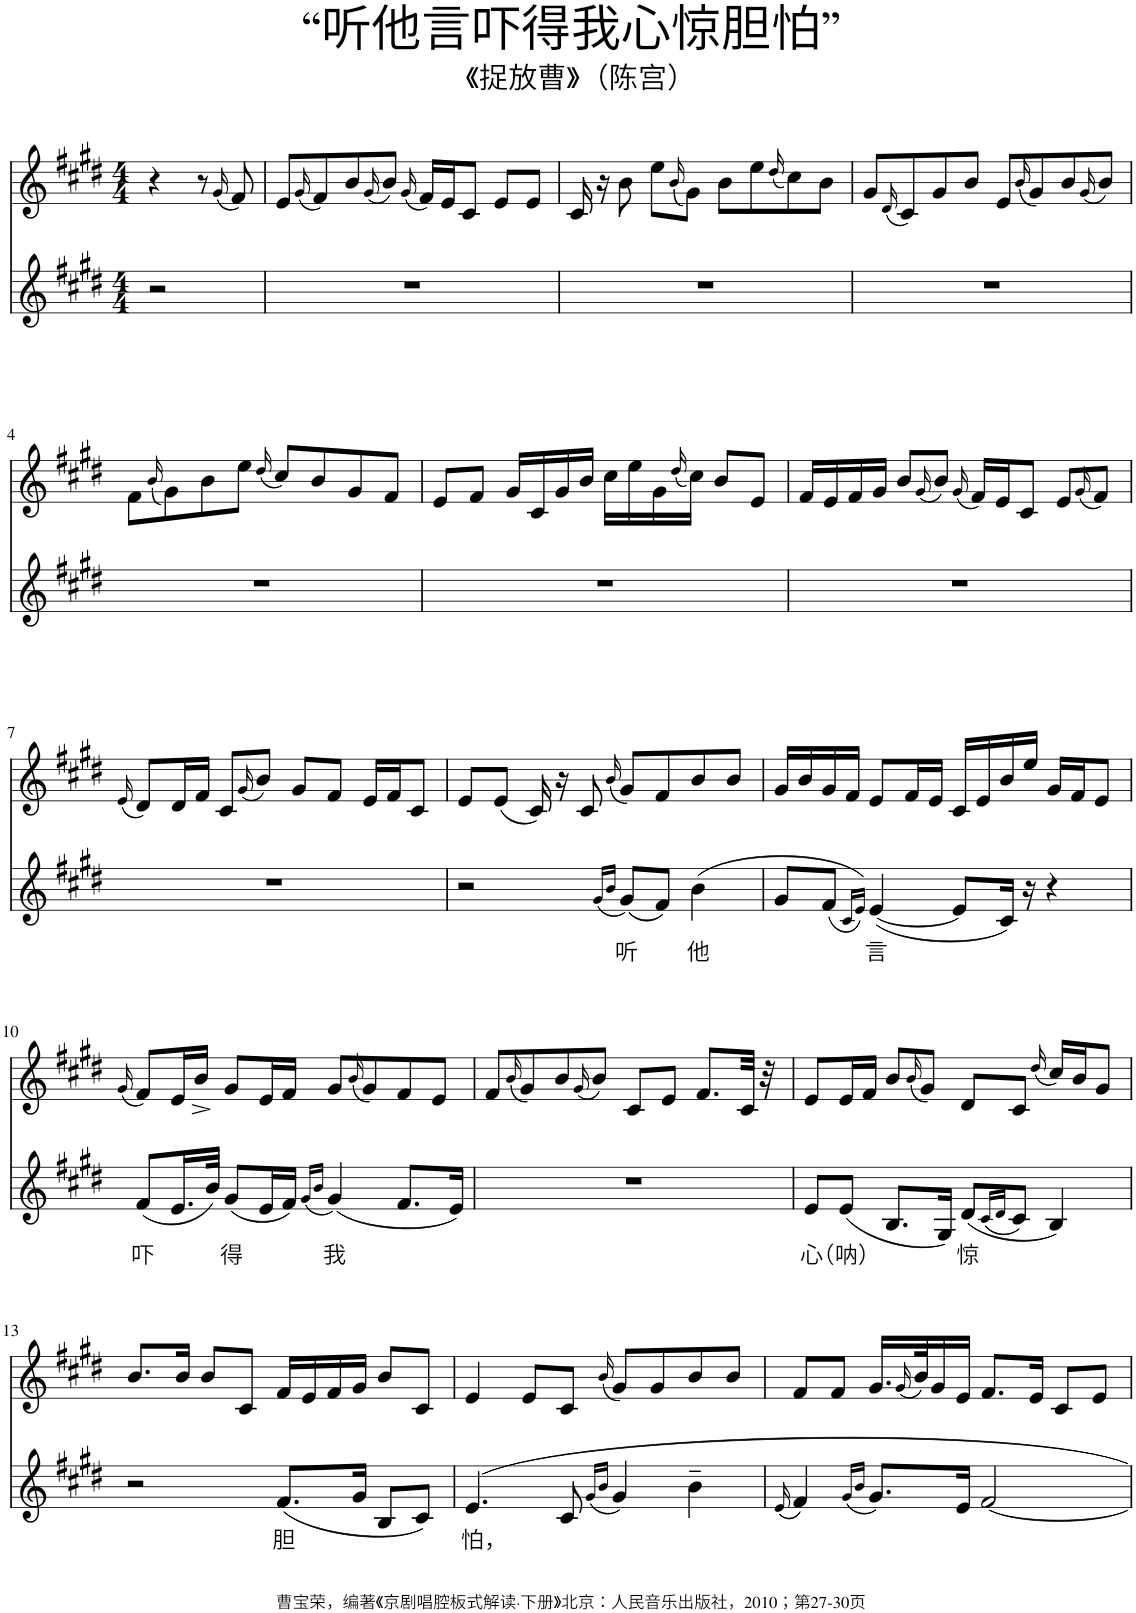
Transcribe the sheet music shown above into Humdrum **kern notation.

**kern	**text	**kern
*part2	*part2	*part1
*staff2	*staff2	*staff1
*I"Piano	*	*I"Piano
*I'Pno	*	*I'Pno
*clefG2	*	*clefG2
*k[f#c#g#d#]	*	*k[f#c#g#d#]
*M4/4	*	*M4/4
=	=	=
2r	.	4r
.	.	8r
.	.	(16qg#/
.	.	8f#/)
=1	=1	=1
1r	.	8e/L
.	.	(16qg#/
.	.	8f#/)
.	.	8b/
.	.	(16qg#/
.	.	8b/J)
.	.	(16qg#/
.	.	16f#/LL)
.	.	16e/J
.	.	8c#/J
.	.	8e/L
.	.	8e/J
=2	=2	=2
1r	.	16c#/
.	.	16r
.	.	8b\
.	.	8ee\L
.	.	(16qb/
.	.	8g#\J)
.	.	8b\L
.	.	8ee\
.	.	(16qdd#/
.	.	8cc#\)
.	.	8b\J
=3	=3	=3
1r	.	8g#/L
.	.	(16qd#/
.	.	8c#/)
.	.	8g#/
.	.	8b/J
.	.	8e/L
.	.	(16qb/
.	.	8g#/)
.	.	8b/
.	.	(16qg#/
.	.	8b/J)
!!LO:LB:g=z
=4	=4	=4
1r	.	8f#\L
.	.	(16qb/
.	.	8g#\)
.	.	8b\
.	.	8ee\J
.	.	(16qdd#/
.	.	8cc#/L)
.	.	8b/
.	.	8g#/
.	.	8f#/J
=5	=5	=5
1r	.	8e/L
.	.	8f#/J
.	.	16g#/LL
.	.	16c#/
.	.	16g#/
.	.	16b/JJ
.	.	16cc#\LL
.	.	16ee\
.	.	16g#\
.	.	(16qdd#/
.	.	16cc#\JJ)
.	.	8b/L
.	.	8e/J
=6	=6	=6
1r	.	16f#/LL
.	.	16e/
.	.	16f#/
.	.	16g#/JJ
.	.	8b/L
.	.	(16qg#/
.	.	8b/J)
.	.	(16qg#/
.	.	16f#/LL)
.	.	16e/J
.	.	8c#/J
.	.	8e/L
.	.	(16qg#/
.	.	8f#/J)
!!LO:LB:g=z
=7	=7	=7
.	.	(16qe/
1r	.	8d#/L)
.	.	16d#/L
.	.	16f#/JJ
.	.	8c#/L
.	.	(16qg#/
.	.	8b/J)
.	.	8g#/L
.	.	8f#/J
.	.	16e/LL
.	.	16f#/J
.	.	8c#/J
=8	=8	=8
2r	.	8e/L
.	.	(8e/J
.	.	16c#/)
.	.	16r
.	.	8c#/
(16qg#/LL	.	.
16qb/JJ	.	(16qb/
!	!LO:LY:b	!
(8g#/L)	听	8g#/L)
8f#/J)	.	8f#/
!	!LO:LY:b	!
(4b\	他	8b/
.	.	8b/J
=9	=9	=9
8g#/L	.	16g#/LL
.	.	16b/
(8f#/J	.	16g#/
.	.	16f#/JJ
16qc#/LL	.	.
16qe/JJ))	.	.
!	!LO:LY:b	!
([4e/	言	8e/L
.	.	16f#/L
.	.	16e/JJ
8e/L]	.	16c#/LL
.	.	16e/
16c#/Jk)	.	16b/
16r	.	16ee/JJ
4r	.	16g#/LL
.	.	16f#/J
.	.	8e/J
!!LO:LB:g=z
=10	=10	=10
.	.	(16qg#/
!	!LO:LY:b	!
(8f#/L	吓	8f#/L)
16.e/L	.	16e/L
.	.	16b^/JJ
32b/JJk)	.	.
!	!LO:LY:b	!
(8g#/L	得	8g#/L
16e/L	.	16e/L
16f#/JJ)	.	16f#/JJ
(16qg#/LL	.	.
16qb/JJ	.	.
!	!LO:LY:b	!
(4g#/)	我	8g#/L
.	.	(16qb/
.	.	8g#/)
8.f#/L	.	8f#/
.	.	8e/J
16e/Jk)	.	.
=11	=11	=11
1r	.	8f#/L
.	.	(16qb/
.	.	8g#/)
.	.	8b/
.	.	(16qg#/
.	.	8b/J)
.	.	8c#/L
.	.	8e/J
.	.	8.f#/L
.	.	32c#/Jkk
.	.	32r
=12	=12	=12
!	!LO:LY:b	!
8e/L	心	8e/L
!	!LO:LY:b	!
(8e/J	（呐）	16e/L
.	.	16f#/JJ
8.B/L	.	8b/L
.	.	(16qb/
.	.	8g#/J)
16G#/Jk)	.	.
!	!LO:LY:b	!
(8d#/L	惊	8d#/L
(16qc#/LL	.	.
16qd#/JJ	.	.
8c#/J)	.	8c#/J
.	.	(16qdd#/
4B/)	.	16cc#/LL)
.	.	16b/J
.	.	8g#/J
!!LO:LB:g=z
=13	=13	=13
2r	.	8.b/L
.	.	16b/Jk
.	.	8b/L
.	.	8c#/J
!	!LO:LY:b	!
(8.f#/L	胆	16f#/LL
.	.	16e/
.	.	16f#/
16g#/Jk	.	16g#/JJ
8B/L	.	8b/L
8c#/J)	.	8c#/J
=14	=14	=14
!	!LO:LY:b	!
4.e/	怕，	4e/
.	.	8e/L
8c#/	.	8c#/J
(16qg#/LL	.	.
16qb/JJ	.	(16qb/
4g#/)	.	8g#/L)
.	.	8g#/
4b~\	.	8b/
.	.	8b/J
=15	=15	=15
(16qe/	.	.
4f#/)	.	8f#/L
.	.	8f#/J
(16qg#/LL	.	.
16qb/JJ	.	.
8.g#/L)	.	16.g#/LL
.	.	(16qg#/
.	.	32b/K)
.	.	16g#/
16e/Jk	.	16e/JJ
[2f#/	.	8.f#/L
.	.	16e/Jk
.	.	8c#/L
.	.	8e/J
=	=	=
*-	*-	*-
